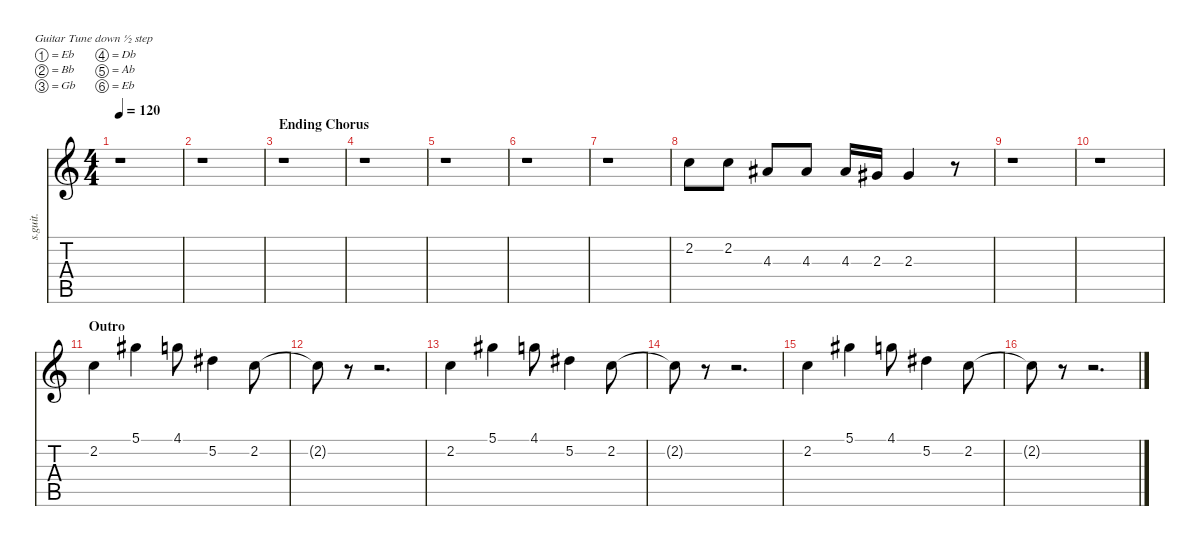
\defaultSystemsLayout 4
\hideDynamics
\bracketExtendMode nobrackets
\track ("Brian Bell - Backing Vocals" "s.guit.") {instrument altosax}
\staff {score tabs}
\tuning (Eb4 Bb3 Gb3 Db3 Ab2 Eb2)
\displaytranspose 12
\ts (4 4)
\tempo 120
\clef g2
\ks c
r.1{dy f} |
r.1 |
\section ("" "Ending Chorus")
r.1 |
r.1 |
r.1 |
r.1 |
r.1 |
2.2.8{lyrics (0 "") lyrics (1 "") lyrics (2 "") lyrics (3 "") lyrics (4 "")} 2.2.8{lyrics (0 "") lyrics (1 "") lyrics (2 "") lyrics (3 "") lyrics (4 "")} 4.3{acc #}.8{lyrics (0 "") lyrics (1 "") lyrics (2 "") lyrics (3 "") lyrics (4 "")} 4.3{acc #}.8{lyrics (0 "") lyrics (1 "") lyrics (2 "") lyrics (3 "") lyrics (4 "")} 4.3{acc #}.16{lyrics (0 "") lyrics (1 "") lyrics (2 "") lyrics (3 "") lyrics (4 "")} 2.3{acc #}.16{lyrics (0 "") lyrics (1 "") lyrics (2 "") lyrics (3 "") lyrics (4 "")} 2.3{acc #}.4{lyrics (0 "") lyrics (1 "") lyrics (2 "") lyrics (3 "") lyrics (4 "")} r.8 |
r.1 |
r.1 |
\section ("" "Outro")
2.2.4{lyrics (0 "") lyrics (1 "") lyrics (2 "") lyrics (3 "") lyrics (4 "")} 5.1{acc #}.4{lyrics (0 "") lyrics (1 "") lyrics (2 "") lyrics (3 "") lyrics (4 "")} 4.1.8{lyrics (0 "") lyrics (1 "") lyrics (2 "") lyrics (3 "") lyrics (4 "")} 5.2{acc #}.4{lyrics (0 "") lyrics (1 "") lyrics (2 "") lyrics (3 "") lyrics (4 "")} 2.2.8{lyrics (0 "") lyrics (1 "") lyrics (2 "") lyrics (3 "") lyrics (4 "")} |
2.2{t}.8{lyrics (0 "") lyrics (1 "") lyrics (2 "") lyrics (3 "") lyrics (4 "")} r.8 r.2{d} |
2.2.4{lyrics (0 "") lyrics (1 "") lyrics (2 "") lyrics (3 "") lyrics (4 "")} 5.1{acc #}.4{lyrics (0 "") lyrics (1 "") lyrics (2 "") lyrics (3 "") lyrics (4 "")} 4.1.8{lyrics (0 "") lyrics (1 "") lyrics (2 "") lyrics (3 "") lyrics (4 "")} 5.2{acc #}.4{lyrics (0 "") lyrics (1 "") lyrics (2 "") lyrics (3 "") lyrics (4 "")} 2.2.8{lyrics (0 "") lyrics (1 "") lyrics (2 "") lyrics (3 "") lyrics (4 "")} |
2.2{t}.8{lyrics (0 "") lyrics (1 "") lyrics (2 "") lyrics (3 "") lyrics (4 "")} r.8 r.2{d} |
2.2.4{lyrics (0 "") lyrics (1 "") lyrics (2 "") lyrics (3 "") lyrics (4 "")} 5.1{acc #}.4{lyrics (0 "") lyrics (1 "") lyrics (2 "") lyrics (3 "") lyrics (4 "")} 4.1.8{lyrics (0 "") lyrics (1 "") lyrics (2 "") lyrics (3 "") lyrics (4 "")} 5.2{acc #}.4{lyrics (0 "") lyrics (1 "") lyrics (2 "") lyrics (3 "") lyrics (4 "")} 2.2.8{lyrics (0 "") lyrics (1 "") lyrics (2 "") lyrics (3 "") lyrics (4 "")} |
2.2{t}.8{lyrics (0 "") lyrics (1 "") lyrics (2 "") lyrics (3 "") lyrics (4 "")} r.8 r.2{d}
